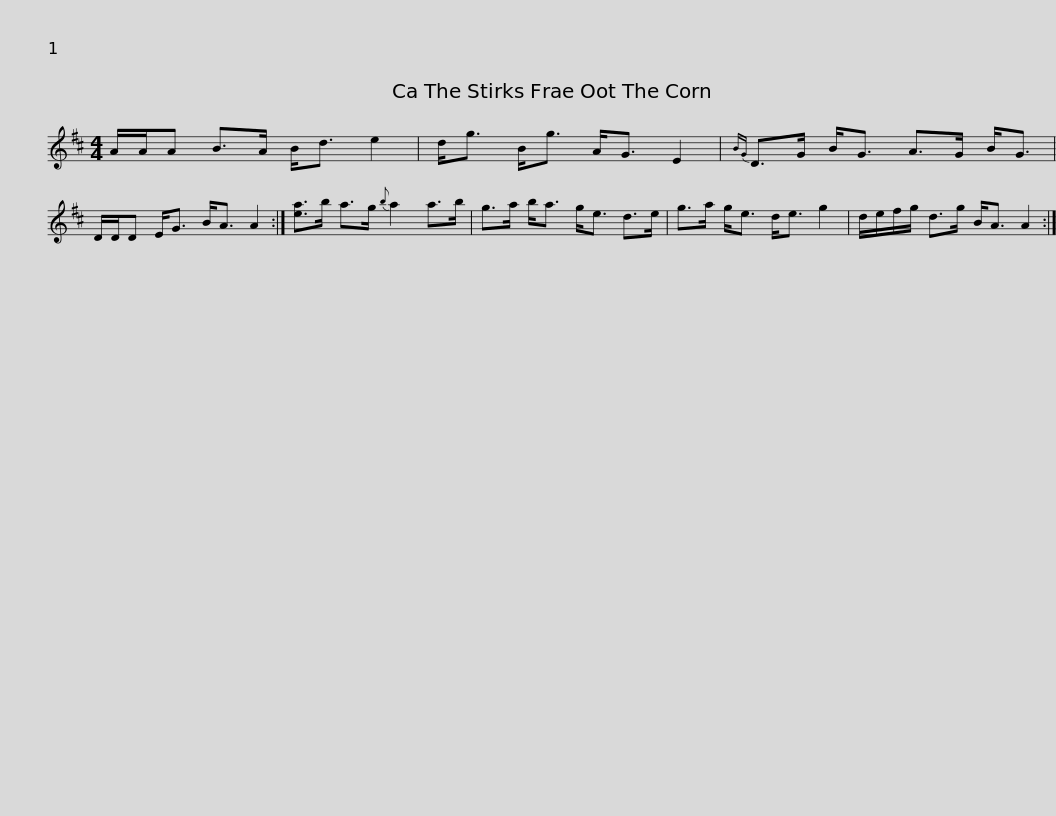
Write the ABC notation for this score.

X:1
L:1/8
M:4/4
I:linebreak $
K:D
V:1 treble
V:1
 A/A/A B>A B<d e2 | d<g B<g A<G E2 |{BG} D>G B<G A>G B<G | D/D/D E<G B<A A2 :|$ [ea]>b a>g{b} a2 a>b | %5
 g>a b<a g<e d>e | g>a g<e d<e g2 | d/e/f/g/ d>g B<A A2 :| %8
